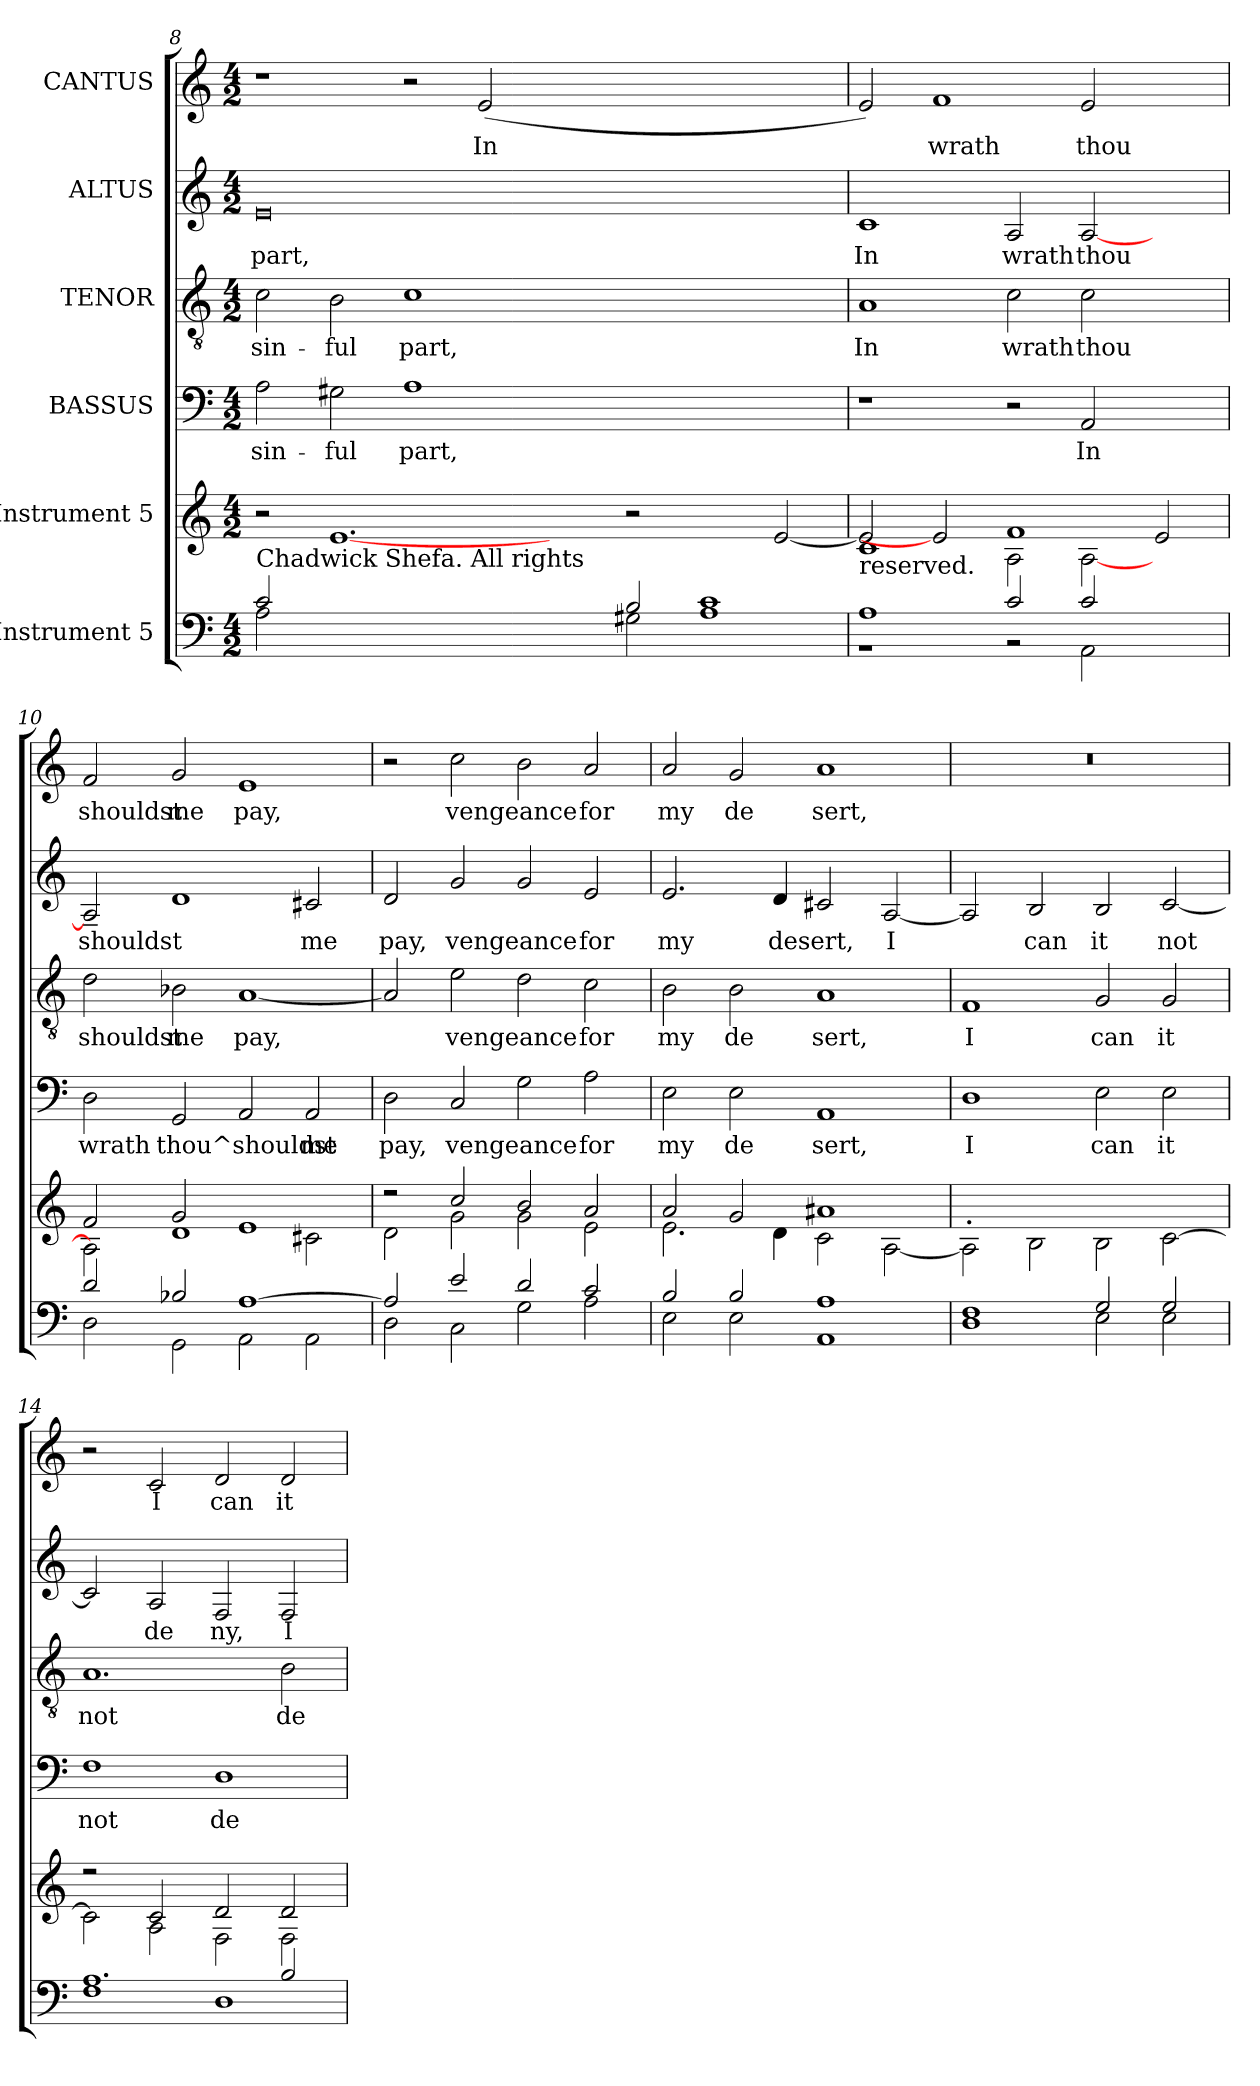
**kern	**kern	**kern	**text	**kern	**text	**kern	**text	**kern	**text
*part6	*part5	*part4	*part4	*part3	*part3	*part2	*part2	*part1	*part1
*staff6	*staff5	*staff4	*staff4	*staff3	*staff3	*staff2	*staff2	*staff1	*staff1
*I"Instrument 5	*I"Instrument 5	*I"BASSUS	*	*I"TENOR	*	*I"ALTUS	*	*I"CANTUS	*
*clefF4	*clefG2	*clefF4	*	*clefGv2	*	*clefG2	*	*clefG2	*
*k[]	*k[]	*k[]	*	*k[]	*	*k[]	*	*k[]	*
*C:	*C:	*C:	*	*C:	*	*C:	*	*C:	*
*M4/2	*M4/2	*M4/2	*	*M4/2	*	*M4/2	*	*M4/2	*
=8	=8	=8	=8	=8	=8	=8	=8	=8	=8
*^	*	*	*	*	*	*	*	*	*
!	!	!LO:TX:b:t=Chadwick Shefa. All rights	!	!	!	!	!	!	!	!
!	!	!	!	!LO:LY:b:cj	!	!LO:LY:b:cj	!	!LO:LY:b:cj	!	!
2c/	2A\	2r	2A\	sin-	2c\	sin-	0e	part,	1r	.
!	!	!	!	!LO:LY:b:cj	!	!LO:LY:b:cj	!	!	!	!
0ryy	0ryy	[1.e	2G#X\	-ful	2B\	-ful	.	.	.	.
!	!	!	!	!LO:LY:b:cj	!	!LO:LY:b:cj	!	!	!	!
.	.	.	1A	part,	1c	part,	.	.	2r	.
!	!	!	!	!	!	!	!	!	!	!LO:LY:b:cj
.	.	.	.	.	.	.	.	.	(<2e/	In
.	.	2ryy	0ryy	.	0ryy	.	0ryy	.	0ryy	.
2B/	2G#X\	2r	.	.	.	.	.	.	.	.
1c	1A	2ryy	.	.	.	.	.	.	.	.
.	.	[>2e/	.	.	.	.	.	.	.	.
=9	=9	=9	=9	=9	=9	=9	=9	=9	=9	=9
*	*	*^	*	*	*	*	*	*	*	*
!	!	!LO:TX:b:t=reserved.	!	!	!	!	!	!	!	!	!
!	!	!	!	!	!	!	!LO:LY:b:cj	!	!LO:LY:b:cj	!	!LO:LY:b:cj
1A	1r	2e/]	1c	1r	.	1A	In	1c	In	2e/)	.
!	!	!	!	!	!	!	!	!	!	!	!LO:LY:b:cj
.	.	2e]	.	.	.	.	.	.	.	1f	wrath
!	!	!	!	!	!	!	!LO:LY:b:cj	!	!LO:LY:b:cj	!	!
2c/	2r	1f	2A\	2r	.	2c\	wrath	2A/	wrath	.	.
!	!	!	!	!	!LO:LY:b:cj	!	!LO:LY:b:cj	!	!LO:LY:b:cj	!	!LO:LY:b:cj
2c/	2AA\	.	[>2A\	2AA/	In	2c\	thou	[>2A/	thou	2e/	thou
2ryy	2ryy	2e/	2ryy	2ryy	.	2ryy	.	2ryy	.	2ryy	.
!!LO:PB:g=z
=10	=10	=10	=10	=10	=10	=10	=10	=10	=10	=10	=10
!	!	!	!	!	!LO:LY:b:cj	!	!LO:LY:b:cj	!	!LO:LY:b:cj	!	!LO:LY:b:cj
2d/	2D\	2f/	2A\]	2D\	wrath	2d\	shouldst	2A~</]	shouldst	2f/	shouldst
!	!	!	!	!	!LO:LY:b:cj	!	!LO:LY:b:cj	!	!LO:LY:b:cj	!	!LO:LY:b:cj
2B-X/	2GG\	2g/	1d	2GG/	thou^shouldst	2B-X\	me	1d	.	2g/	me
!	!	!	!	!	!LO:LY:b:cj	!	!LO:LY:b:cj	!	!	!	!LO:LY:b:cj
[>1A	2AA\	1e	.	2AA/	.	[<1A	pay,	.	.	1e	pay,
!	!	!	!	!	!LO:LY:b:cj	!	!	!	!LO:LY:b:cj	!	!
.	2AA\	.	2c#X\	2AA/	me	.	.	2c#X/	me	.	.
=11	=11	=11	=11	=11	=11	=11	=11	=11	=11	=11	=11
!	!	!	!	!	!LO:LY:b:cj	!	!LO:LY:b:cj	!	!LO:LY:b:cj	!	!
2A/]	2D\	2r	2d\	2D\	pay,	2A/]	.	2d/	pay,	2r	.
!	!	!	!	!	!LO:LY:b:cj	!	!LO:LY:b:cj	!	!LO:LY:b:cj	!	!LO:LY:b:cj
2e/	2C\	2cc/	2g\	2C/	vengeance	2e\	vengeance	2g/	vengeance	2cc\	vengeance
!	!	!	!	!	!LO:LY:b:cj	!	!LO:LY:b:cj	!	!LO:LY:b:cj	!	!LO:LY:b:cj
2d/	2G\	2b/	2g\	2G\	.	2d\	.	2g/	.	2b\	.
!	!	!	!	!	!LO:LY:b:cj	!	!LO:LY:b:cj	!	!LO:LY:b:cj	!	!LO:LY:b:cj
2c/	2A\	2a/	2e\	2A\	for	2c\	for	2e/	for	2a/	for
=12	=12	=12	=12	=12	=12	=12	=12	=12	=12	=12	=12
!	!	!	!	!	!LO:LY:b:cj	!	!LO:LY:b:cj	!	!LO:LY:b:cj	!	!LO:LY:b:cj
2B/	2E\	2a/	2.e\	2E\	my	2B\	my	2.e/	my	2a/	my
!	!	!	!	!	!LO:LY:b:cj	!	!LO:LY:b:cj	!	!	!	!LO:LY:b:cj
2B/	2E\	2g/	.	2E\	de	2B\	de	.	.	2g/	de
!	!	!	!	!	!	!	!	!	!LO:LY:b:cj	!	!
.	.	.	4d\	.	.	.	.	4d/	desert,	.	.
!	!	!	!	!	!LO:LY:b:cj	!	!LO:LY:b:cj	!	!LO:LY:b:cj	!	!LO:LY:b:cj
1A	1AA	1a#	2c\	1AA	sert,	1A	sert,	2c#/	.	1a	sert,
!	!	!	!	!	!	!	!	!	!LO:LY:b:cj	!	!
.	.	.	[<2A\	.	.	.	.	[<2A/	I	.	.
=13	=13	=13	=13	=13	=13	=13	=13	=13	=13	=13	=13
!	!	!	!	!	!LO:LY:b:cj	!	!LO:LY:b:cj	!	!LO:LY:b:cj	!	!
*	*	*v	*v	*	*	*	*	*	*	*	*
1F	1D	2A'>\]	1D	I	1F	I	2A/]	.	0r	.
!	!	!	!	!	!	!	!	!LO:LY:b:cj	!	!
.	.	2B\	.	.	.	.	2B/	can	.	.
!	!	!	!	!LO:LY:b:cj	!	!LO:LY:b:cj	!	!LO:LY:b:cj	!	!
2G/	2E\	2B\	2E\	can	2G/	can	2B/	it	.	.
!	!	!	!	!LO:LY:b:cj	!	!LO:LY:b:cj	!	!LO:LY:b:cj	!	!
2G/	2E\	[<2c\	2E\	it	2G/	it	[<2c/	not	.	.
=14	=14	=14	=14	=14	=14	=14	=14	=14	=14	=14
*	*	*^	*	*	*	*	*	*	*	*
!	!	!	!	!	!LO:LY:b:cj	!	!LO:LY:b:cj	!	!LO:LY:b:cj	!	!
1.A	1F	2r	2c\]	1F	not	1.A	not	2c/]	.	2r	.
!	!	!	!	!	!	!	!	!	!LO:LY:b:cj	!	!LO:LY:b:cj
.	.	2c/	2A\	.	.	.	.	2A/	de	2c/	I
!	!	!	!	!	!LO:LY:b:cj	!	!	!	!LO:LY:b:cj	!	!LO:LY:b:cj
.	1D	2d/	2F\	1D	de	.	.	2F/	ny,	2d/	can
!	!	!	!	!	!	!	!LO:LY:b:cj	!	!LO:LY:b:cj	!	!LO:LY:b:cj
2B/	.	2d/	2F\	.	.	2B\	de	2F/	I	2d/	it
*v	*v	*	*	*	*	*	*	*	*	*	*
*	*v	*v	*	*	*	*	*	*	*	*
=	=	=	=	=	=	=	=	=	=
*-	*-	*-	*-	*-	*-	*-	*-	*-	*-
